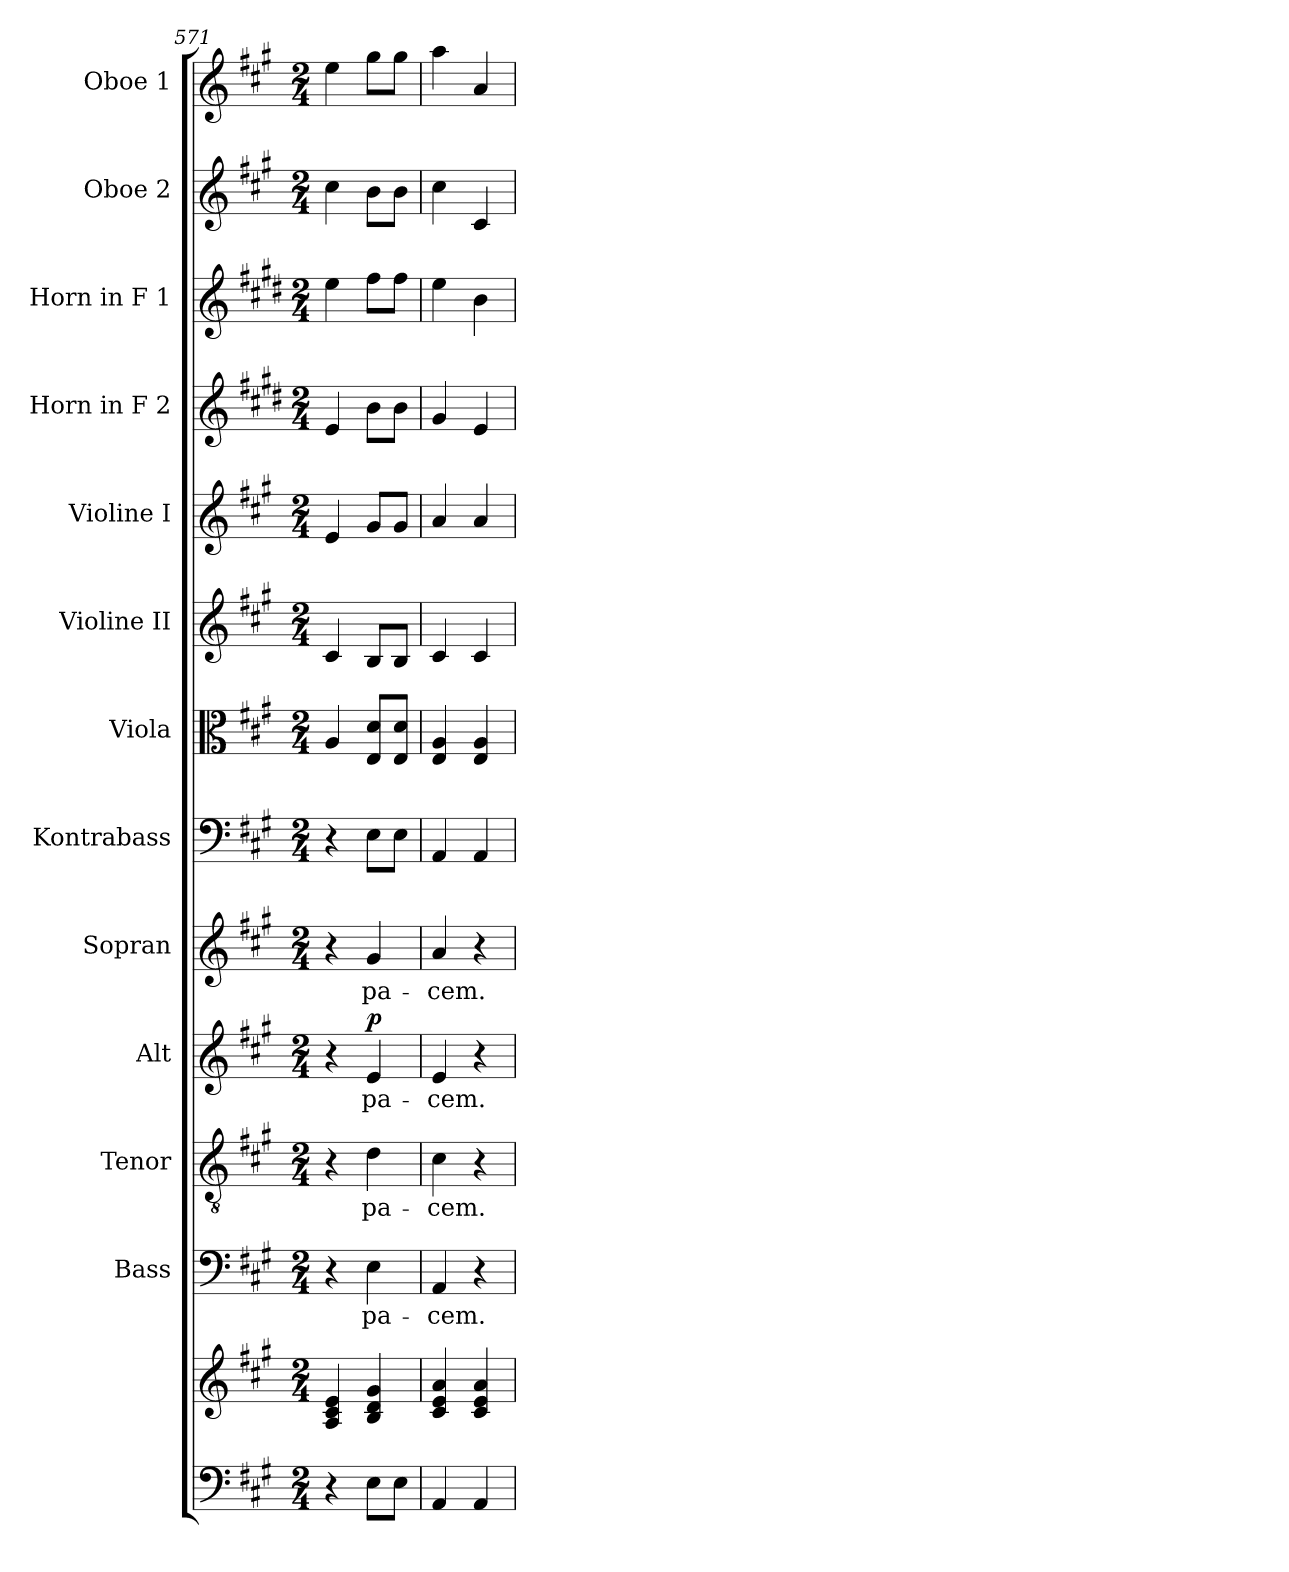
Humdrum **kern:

**kern	**kern	**kern	**text	**kern	**text	**kern	**text	**dynam	**kern	**text	**kern	**kern	**kern	**kern	**kern	**kern	**kern	**kern
*part13	*part13	*part12	*part12	*part11	*part11	*part10	*part10	*part10	*part9	*part9	*part8	*part7	*part6	*part5	*part4	*part3	*part2	*part1
*staff14	*staff13	*staff12	*staff12	*staff11	*staff11	*staff10	*staff10	*staff10	*staff9	*staff9	*staff8	*staff7	*staff6	*staff5	*staff4	*staff3	*staff2	*staff1
*	*	*I"Bass	*	*I"Tenor	*	*I"Alt	*	*	*I"Sopran	*	*I"Kontrabass	*I"Viola	*I"Violine II	*I"Violine I	*I"Horn in F 2	*I"Horn in F 1	*I"Oboe 2	*I"Oboe 1
*	*	*I'B.	*	*I'T.	*	*I'A.	*	*	*I'S.	*	*I'Kb.	*I'Vla.	*I'Vl. II	*I'Vl. I	*	*	*I'Ob.. 2	*I'Ob. 1
*clefF4	*clefG2	*clefF4	*	*clefGv2	*	*clefG2	*	*	*clefG2	*	*clefF4	*clefC3	*clefG2	*clefG2	*clefG2	*clefG2	*clefG2	*clefG2
*	*	*	*	*	*	*	*	*	*	*	*ITrd7c12	*	*	*	*ITrd4c7	*ITrd4c7	*	*
*k[f#c#g#]	*k[f#c#g#]	*k[f#c#g#]	*	*k[f#c#g#]	*	*k[f#c#g#]	*	*	*k[f#c#g#]	*	*k[f#c#g#]	*k[f#c#g#]	*k[f#c#g#]	*k[f#c#g#]	*k[f#c#g#]	*k[f#c#g#]	*k[f#c#g#]	*k[f#c#g#]
*A:	*A:	*A:	*	*A:	*	*A:	*	*	*A:	*	*A:	*A:	*A:	*A:	*A:	*A:	*A:	*A:
*M2/4	*M2/4	*M2/4	*	*M2/4	*	*M2/4	*	*	*M2/4	*	*M2/4	*M2/4	*M2/4	*M2/4	*M2/4	*M2/4	*M2/4	*M2/4
=571	=571	=571	=571	=571	=571	=571	=571	=571	=571	=571	=571	=571	=571	=571	=571	=571	=571	=571
4r	4A/ 4c#/ 4e/	4r	.	4r	.	4r	.	.	4r	.	4r	4A/	4c#/	4e/	4A/	4a\	4cc#\	4ee\
!	!	!	!LO:LY:b	!	!LO:LY:b	!	!LO:LY:b	!LO:DY:a	!	!LO:LY:b	!	!	!	!	!	!	!	!
8E\L	4B/ 4d/ 4g#/	4E\	pa-	4d\	pa-	4e/	pa-	p	4g#/	pa-	8EE\L	8E/ 8d/L	8B/L	8g#/L	8e\L	8b\L	8b\L	8gg#\L
8E\J	.	.	.	.	.	.	.	.	.	.	8EE\J	8E/ 8d/J	8B/J	8g#/J	8e\J	8b\J	8b\J	8gg#\J
=572	=572	=572	=572	=572	=572	=572	=572	=572	=572	=572	=572	=572	=572	=572	=572	=572	=572	=572
!	!	!	!LO:LY:b	!	!LO:LY:b	!	!LO:LY:b	!	!	!LO:LY:b	!	!	!	!	!	!	!	!
4AA/	4c#/ 4e/ 4a/	4AA/	-cem.	4c#\	-cem.	4e/	-cem.	.	4a/	-cem.	4AAA/	4E/ 4A/	4c#/	4a/	4c#/	4a\	4cc#\	4aa\
4AA/	4c#/ 4e/ 4a/	4r	.	4r	.	4r	.	.	4r	.	4AAA/	4E/ 4A/	4c#/	4a/	4A/	4e\	4c#/	4a/
=	=	=	=	=	=	=	=	=	=	=	=	=	=	=	=	=	=	=
*-	*-	*-	*-	*-	*-	*-	*-	*-	*-	*-	*-	*-	*-	*-	*-	*-	*-	*-
